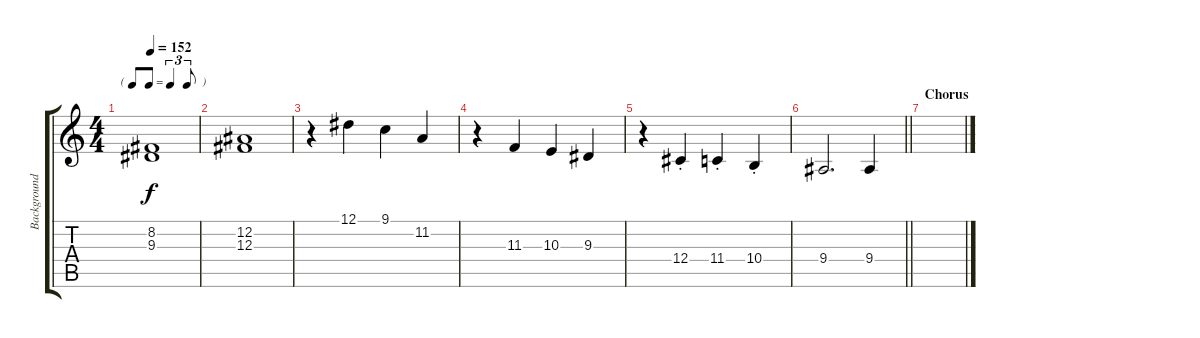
\track ("Background 3" "Background") {instrument stringensemble1}
\staff {score tabs}
\tuning (Eb4 Bb3 Gb3 Db3 Ab2 Eb2) {hide}
\ts (4 4)
\tf triplet8th
\tempo 152
\clef g2
\ks c
(8.2 9.3).1{dy f} |
(12.2 12.3).1 |
r.4 12.1.4 9.1.4 11.2.4 |
r.4 11.3.4 10.3.4 9.3.4 |
r.4 12.4{st}.4 11.4{st}.4 10.4{st}.4 |
\barLineRight lightlight
9.4.2{d} 9.4.4 |
\section ("" "Chorus")
